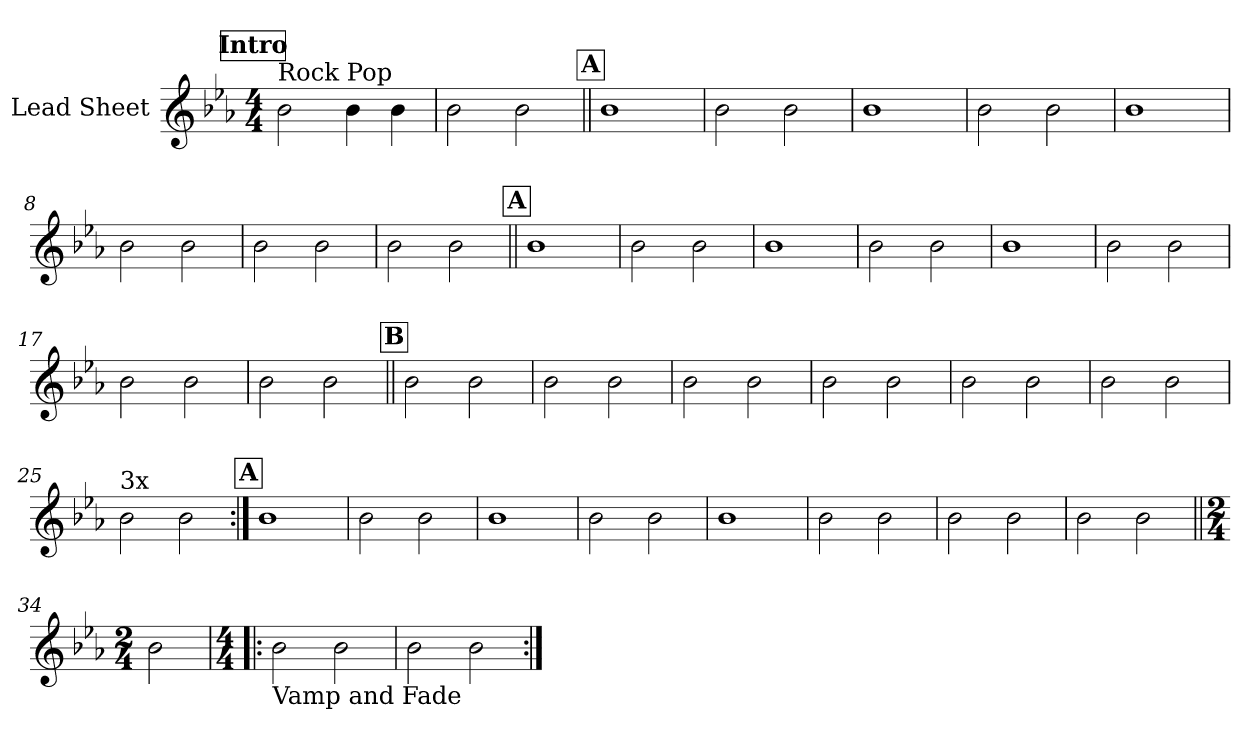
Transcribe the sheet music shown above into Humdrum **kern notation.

**kern
*part1
*staff1
*I"Lead Sheet
*clefG2
*k[b-e-a-]
*E-:
*M4/4
*MM102
!!LO:REH:place=s1:a:fs=14:t=Intro
=1
!LO:TX:a:t=Rock Pop
2b-\
4b-\
4b-\
=2
2b-\
2b-\
!!LO:LB:g=z
!!LO:REH:place=s1:a:fs=14:t=A
=3||
1b-
=4
2b-\
2b-\
=5
1b-
=6
2b-\
2b-\
!!LO:LB:g=z
=7
1b-
=8
2b-\
2b-\
=9
2b-\
2b-\
=10
2b-\
2b-\
!!LO:LB:g=z
!!LO:REH:place=s1:a:fs=14:t=A
=11||
1b-
=12
2b-\
2b-\
=13
1b-
=14
2b-\
2b-\
!!LO:LB:g=z
=15
1b-
=16
2b-\
2b-\
=17
2b-\
2b-\
=18
2b-\
2b-\
!!LO:LB:g=z
!!LO:REH:place=s1:a:fs=14:t=B
=19||
2b-\
2b-\
=20
2b-\
2b-\
=21
2b-\
2b-\
=22
2b-\
2b-\
!!LO:LB:g=z
=23
2b-\
2b-\
=24
2b-\
2b-\
=25
!LO:TX:a:t=3x
2b-\
2b-\
!!LO:LB:g=z
!!LO:REH:place=s1:a:fs=14:t=A
=26:|!
1b-
=27
2b-\
2b-\
=28
1b-
=29
2b-\
2b-\
!!LO:LB:g=z
=30
1b-
=31
2b-\
2b-\
=32
2b-\
2b-\
=33
2b-\
2b-\
!!LO:LB:g=z
=34||
*M2/4
2b-\
=35!|:
*M4/4
!LO:TX:b:t=Vamp  and Fade
2b-\
2b-\
=36
2b-\
2b-\
=:|!
*-
